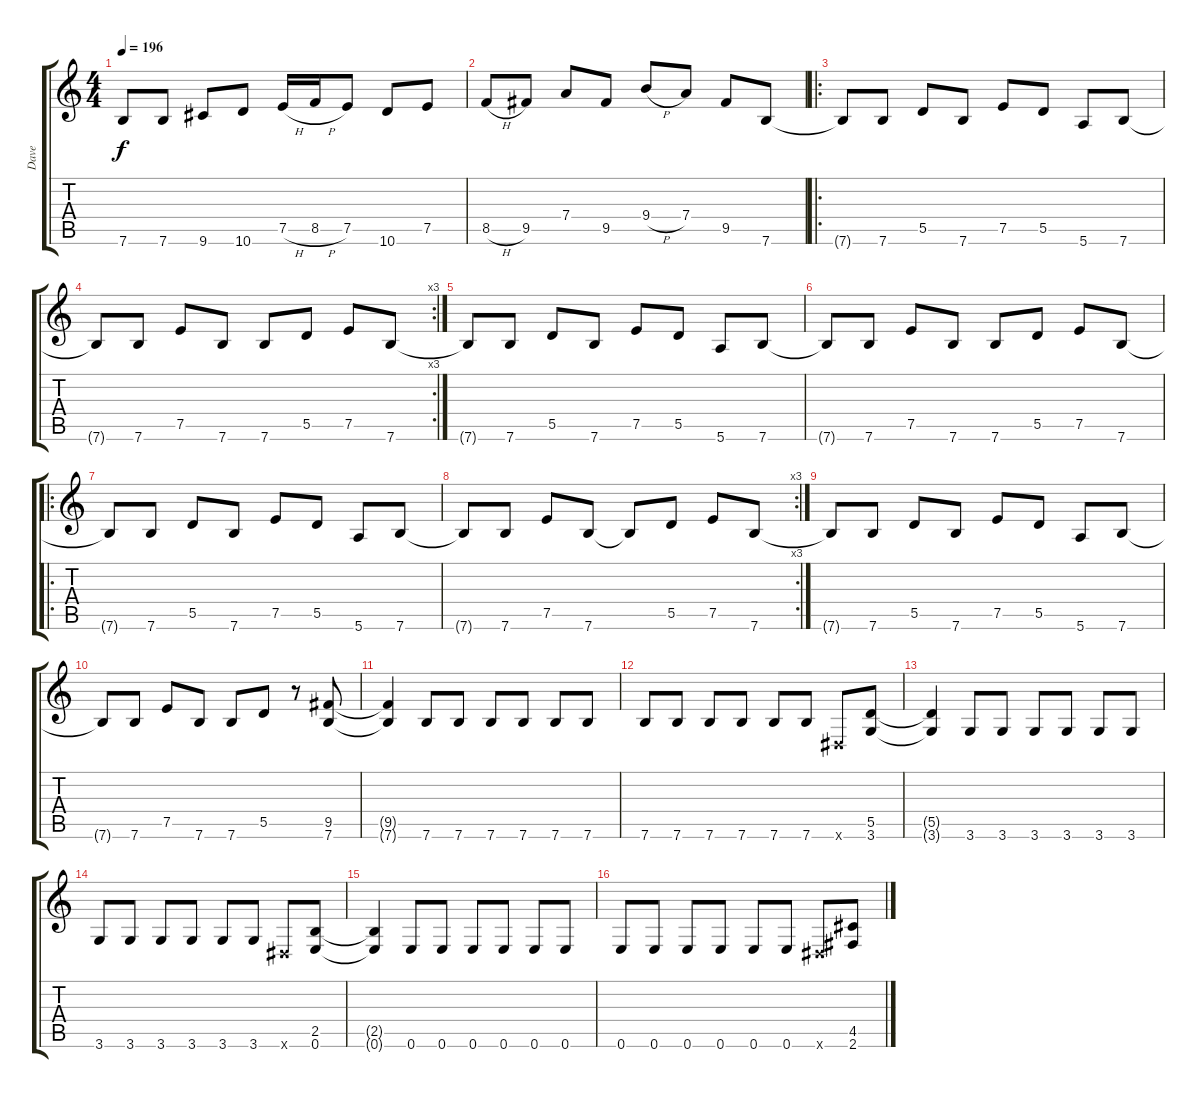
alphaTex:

\track ("Dave" "Dave") {instrument distortionguitar}
\staff {score tabs}
\tuning (E4 B3 G3 D3 A2 E2) {hide}
\ts (4 4)
\tempo 196
\clef g2
\ks c
7.6{t}.8{dy f} 7.6.8 9.6.8 10.6.8 7.5{h}.16 8.5{h}.16 7.5.8 10.6.8 7.5.8 |
8.5{h}.8 9.5.8 7.4.8 9.5.8 9.4{h}.8 7.4.8 9.5.8 7.6.8 |
\ro
7.6{t}.8 7.6.8 5.5.8 7.6.8 7.5.8 5.5.8 5.6.8 7.6.8 |
\rc 3
7.6{t}.8 7.6.8 7.5.8 7.6.8 7.6.8 5.5.8 7.5.8 7.6.8 |
7.6{t}.8 7.6.8 5.5.8 7.6.8 7.5.8 5.5.8 5.6.8 7.6.8 |
7.6{t}.8 7.6.8 7.5.8 7.6.8 7.6.8 5.5.8 7.5.8 7.6.8 |
\ro
7.6{t}.8 7.6.8 5.5.8 7.6.8 7.5.8 5.5.8 5.6.8 7.6.8 |
\rc 3
7.6{t}.8 7.6.8 7.5.8 7.6.8 7.6{t}.8 5.5.8 7.5.8 7.6.8 |
7.6{t}.8 7.6.8 5.5.8 7.6.8 7.5.8 5.5.8 5.6.8 7.6.8 |
7.6{t}.8 7.6.8 7.5.8 7.6.8 7.6.8 5.5.8 r.8 (9.5 7.6).8 |
(9.5{t} 7.6{t}).4 7.6.8 7.6.8 7.6.8 7.6.8 7.6.8 7.6.8 |
7.6.8 7.6.8 7.6.8 7.6.8 7.6.8 7.6.8 -1.6{x}.8 (5.5 3.6).8 |
(5.5{t} 3.6{t}).4 3.6.8 3.6.8 3.6.8 3.6.8 3.6.8 3.6.8 |
3.6.8 3.6.8 3.6.8 3.6.8 3.6.8 3.6.8 -1.6{x}.8 (2.5 0.6).8 |
(2.5{t} 0.6{t}).4 0.6.8 0.6.8 0.6.8 0.6.8 0.6.8 0.6.8 |
0.6.8 0.6.8 0.6.8 0.6.8 0.6.8 0.6.8 -1.6{x}.8 (4.5 2.6).8
